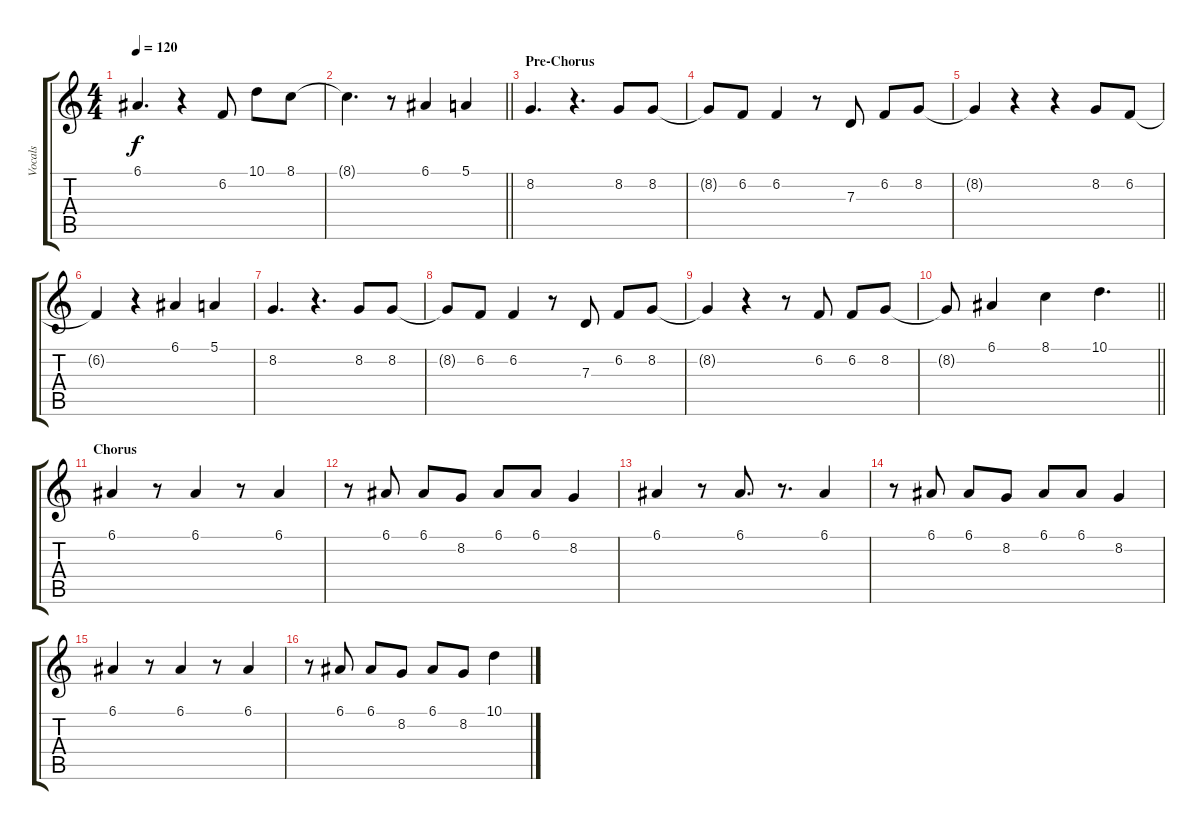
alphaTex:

\track ("Vocals" "Vocals") {instrument altosax}
\staff {score tabs}
\tuning (E4 B3 G3 D3 A2 E2) {hide}
\ts (4 4)
\tempo 120
\clef g2
\ks c
6.1{t}.4{d dy f} r.4 6.2.8 10.1.8 8.1.8 |
\barLineRight lightlight
8.1{t}.4{d} r.8 6.1.4 5.1.4 |
\section ("" "Pre-Chorus")
8.2.4{d} r.4{d} 8.2.8 8.2.8 |
8.2{t}.8 6.2.8 6.2.4 r.8 7.3.8 6.2.8 8.2.8 |
8.2{t}.4 r.4 r.4 8.2.8 6.2.8 |
6.2{t}.4 r.4 6.1.4 5.1.4 |
8.2.4{d} r.4{d} 8.2.8 8.2.8 |
8.2{t}.8 6.2.8 6.2.4 r.8 7.3.8 6.2.8 8.2.8 |
8.2{t}.4 r.4 r.8 6.2.8 6.2.8 8.2.8 |
\barLineRight lightlight
8.2{t}.8 6.1.4 8.1.4 10.1.4{d} |
\section ("" "Chorus")
6.1.4{volume 16 balance 8 instrument altosax} r.8 6.1.4 r.8 6.1.4 |
r.8 6.1.8 6.1.8 8.2.8 6.1.8 6.1.8 8.2.4 |
6.1.4 r.8 6.1.8{d} r.8{d} 6.1.4 |
r.8 6.1.8 6.1.8 8.2.8 6.1.8 6.1.8 8.2.4 |
6.1.4 r.8 6.1.4 r.8 6.1.4 |
r.8 6.1.8 6.1.8 8.2.8 6.1.8 8.2.8 10.1.4
